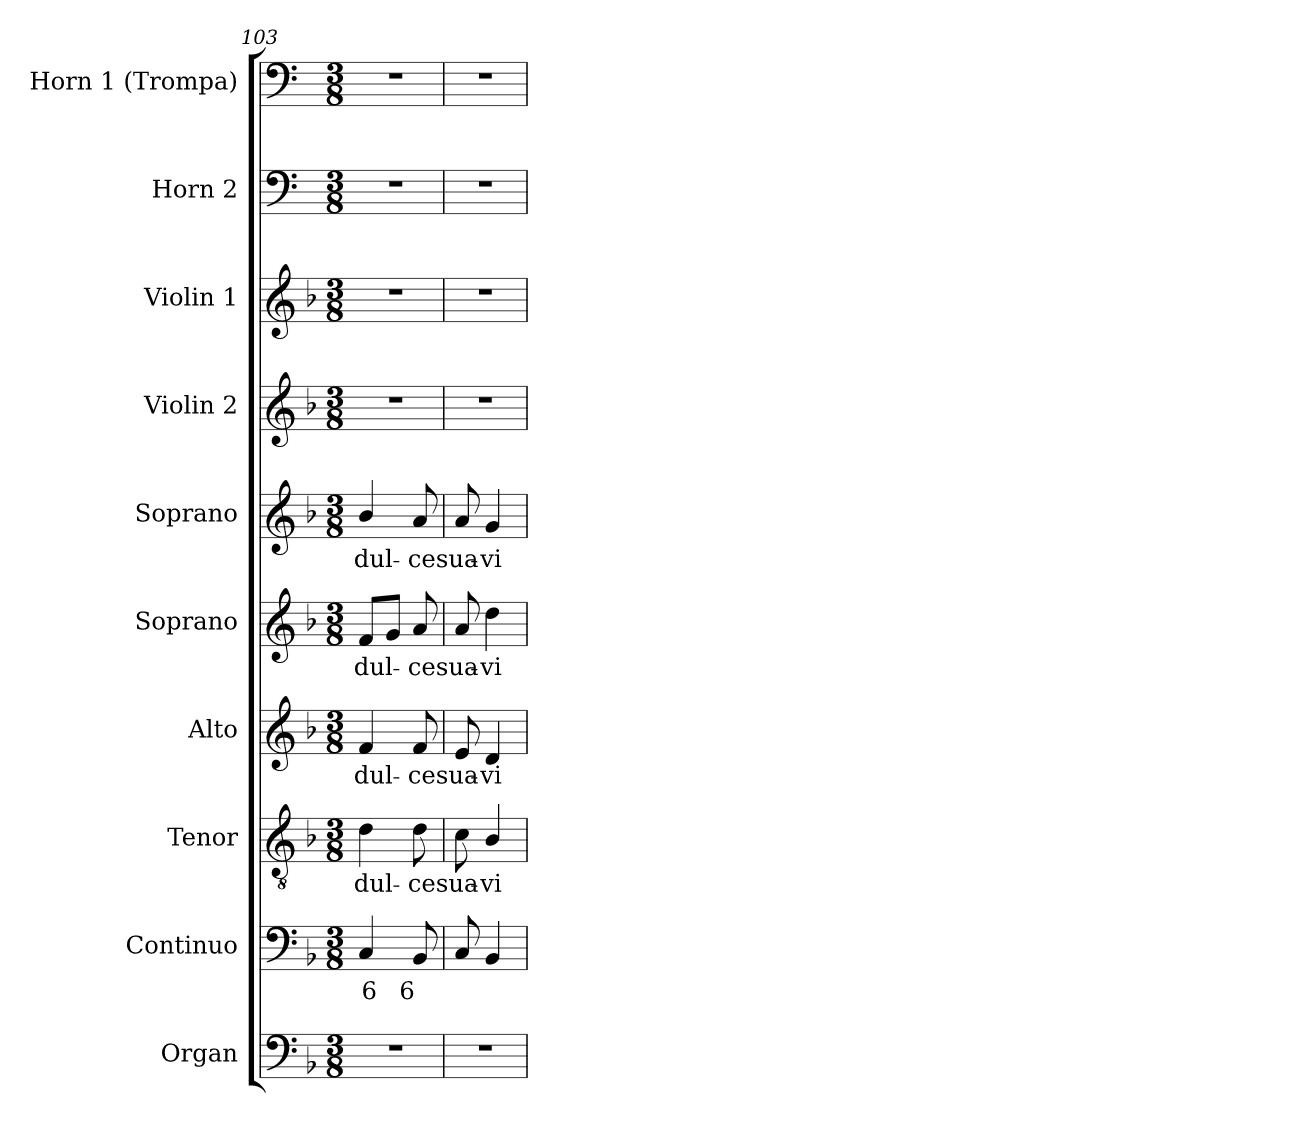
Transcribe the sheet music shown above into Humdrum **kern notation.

**kern	**kern	**text	**kern	**text	**kern	**text	**kern	**text	**kern	**text	**kern	**kern	**kern	**kern
*part10	*part9	*part9	*part8	*part8	*part7	*part7	*part6	*part6	*part5	*part5	*part4	*part3	*part2	*part1
*staff10	*staff9	*staff9	*staff8	*staff8	*staff7	*staff7	*staff6	*staff6	*staff5	*staff5	*staff4	*staff3	*staff2	*staff1
*I"Organ	*I"Continuo	*	*I"Tenor	*	*I"Alto	*	*I"Soprano	*	*I"Soprano	*	*I"Violin 2	*I"Violin 1	*I"Horn  2	*I"Horn  1 (Trompa)
*I'Org.	*I'Cont.	*	*I'T.	*	*I'A.	*	*I'S.	*	*I'S.	*	*I'Vln. 2	*I'Vln. 1	*I'Hn.	*I'Hn.
*clefF4	*clefF4	*	*clefGv2	*	*clefG2	*	*clefG2	*	*clefG2	*	*clefG2	*clefG2	*clefF4	*clefF4
*	*	*	*ITrd7c12	*	*	*	*	*	*	*	*	*	*ITrd4c7	*ITrd4c7
*k[b-]	*k[b-]	*	*k[b-]	*	*k[b-]	*	*k[b-]	*	*k[b-]	*	*k[b-]	*k[b-]	*k[b-]	*k[b-]
*F:	*F:	*	*F:	*	*F:	*	*F:	*	*F:	*	*F:	*F:	*F:	*F:
*M3/8	*M3/8	*	*M3/8	*	*M3/8	*	*M3/8	*	*M3/8	*	*M3/8	*M3/8	*M3/8	*M3/8
=103	=103	=103	=103	=103	=103	=103	=103	=103	=103	=103	=103	=103	=103	=103
!LO:N:vis=1	!	!	!	!	!	!	!	!	!	!	!	!	!	!
!	!	!LO:LY:b:color=#000000	!	!	!	!	!	!	!	!	!	!	!	!
!	!	!	!	!LO:LY:b:color=#000000	!	!	!	!	!	!	!	!	!	!
!	!	!	!	!	!	!LO:LY:b:color=#000000	!	!	!	!	!	!	!	!
!	!	!	!	!	!	!	!	!LO:LY:b:color=#000000	!	!	!	!	!	!
!	!	!	!	!	!	!	!	!	!	!LO:LY:b:color=#000000	!LO:N:vis=1	!LO:N:vis=1	!LO:N:vis=1	!LO:N:vis=1
4.r	4Ci/	6	4Di\	dul-	4fi/	dul-	8fi/L	dul-	4b-i/	dul-	4.r	4.r	4.r	4.r
.	.	.	.	.	.	.	8gi/J	.	.	.	.	.	.	.
!	!	!LO:LY:b:color=#000000	!	!	!	!	!	!	!	!	!	!	!	!
!	!	!	!	!LO:LY:b:color=#000000	!	!	!	!	!	!	!	!	!	!
!	!	!	!	!	!	!LO:LY:b:color=#000000	!	!	!	!	!	!	!	!
!	!	!	!	!	!	!	!	!LO:LY:b:color=#000000	!	!	!	!	!	!
!	!	!	!	!	!	!	!	!	!	!LO:LY:b:color=#000000	!	!	!	!
.	8BB-i/	6	8Di\	-ce	8fi/	-ce	8ai/	-ce	8ai/	-ce	.	.	.	.
=104	=104	=104	=104	=104	=104	=104	=104	=104	=104	=104	=104	=104	=104	=104
!LO:N:vis=1	!	!	!	!	!	!	!	!	!	!	!	!	!	!
!	!	!	!	!LO:LY:b:color=#000000	!	!	!	!	!	!	!	!	!	!
!	!	!	!	!	!	!LO:LY:b:color=#000000	!	!	!	!	!	!	!	!
!	!	!	!	!	!	!	!	!LO:LY:b:color=#000000	!	!	!	!	!	!
!	!	!	!	!	!	!	!	!	!	!LO:LY:b:color=#000000	!LO:N:vis=1	!LO:N:vis=1	!LO:N:vis=1	!LO:N:vis=1
4.r	8Ci/	.	8Ci\	sua-	8ei/	sua-	8ai/	sua-	8ai/	sua-	4.r	4.r	4.r	4.r
!	!	!	!	!LO:LY:b:color=#000000	!	!	!	!	!	!	!	!	!	!
!	!	!	!	!	!	!LO:LY:b:color=#000000	!	!	!	!	!	!	!	!
!	!	!	!	!	!	!	!	!LO:LY:b:color=#000000	!	!	!	!	!	!
!	!	!	!	!	!	!	!	!	!	!LO:LY:b:color=#000000	!	!	!	!
.	4BB-i/	.	4BB-i/	-vi-	4di/	-vi-	4ddi\	-vi-	4gi/	-vi-	.	.	.	.
=	=	=	=	=	=	=	=	=	=	=	=	=	=	=
*-	*-	*-	*-	*-	*-	*-	*-	*-	*-	*-	*-	*-	*-	*-
